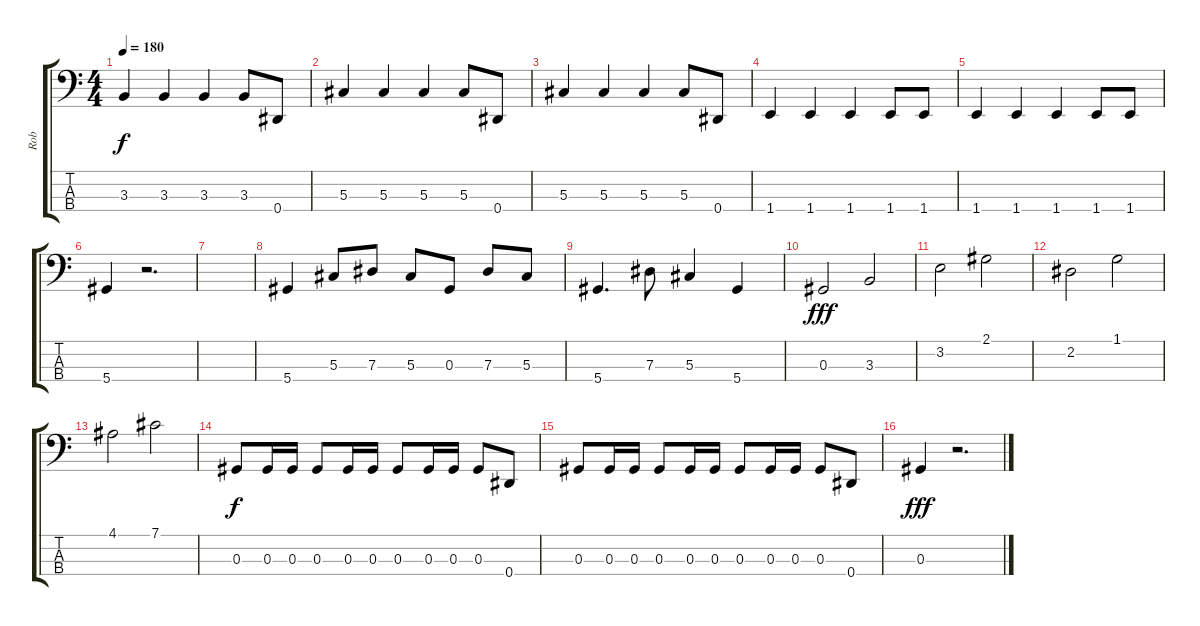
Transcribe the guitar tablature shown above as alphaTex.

\track ("Rob" "Rob") {instrument electricbassfinger}
\staff {score tabs}
\tuning (Gb2 Db2 Ab1 Eb1) {hide}
\ts (4 4)
\tempo 180
\clef f4
\ks c
3.3.4{dy f} 3.3.4 3.3.4 3.3.8 0.4.8 |
5.3.4 5.3.4 5.3.4 5.3.8 0.4.8 |
5.3.4 5.3.4 5.3.4 5.3.8 0.4.8 |
1.4.4 1.4.4 1.4.4 1.4.8 1.4.8 |
1.4.4 1.4.4 1.4.4 1.4.8 1.4.8 |
5.4.4 r.2{d} |
|
5.4.4 5.3.8 7.3.8 5.3.8 0.3.8 7.3.8 5.3.8 |
5.4.4{d} 7.3.8 5.3.4 5.4.4 |
0.3.2{dy fff} 3.3.2 |
3.2.2 2.1.2 |
2.2.2 1.1.2 |
4.1.2 7.1.2 |
0.3.8{dy f} 0.3.16 0.3.16 0.3.8 0.3.16 0.3.16 0.3.8 0.3.16 0.3.16 0.3.8 0.4.8 |
0.3.8 0.3.16 0.3.16 0.3.8 0.3.16 0.3.16 0.3.8 0.3.16 0.3.16 0.3.8 0.4.8 |
0.3.4{dy fff} r.2{d}
